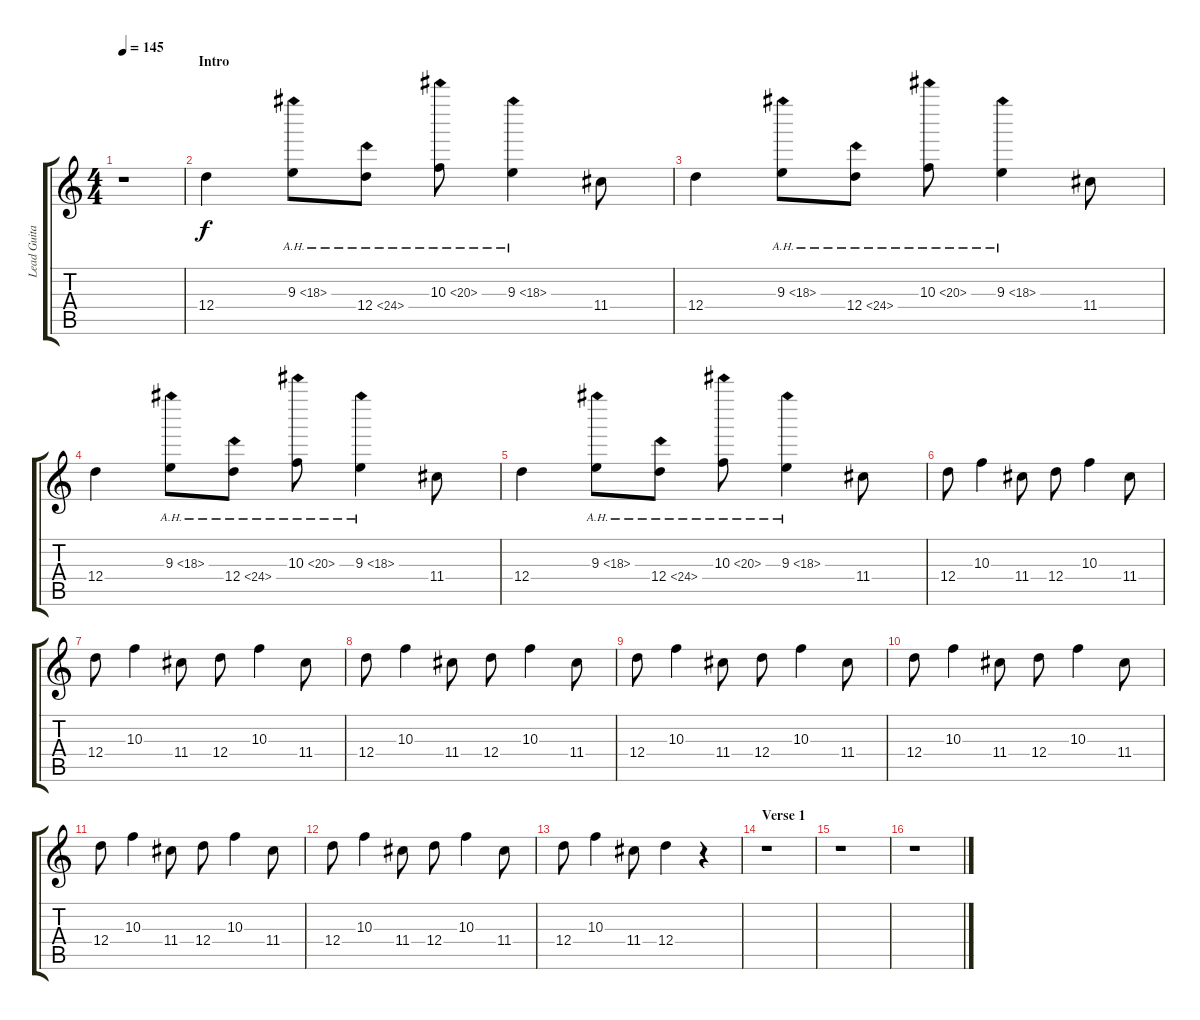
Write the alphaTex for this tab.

\track ("Lead Guitar" "Lead Guita") {instrument distortionguitar}
\staff {score tabs}
\tuning (E4 B3 G3 D3 A2 E2) {hide}
\ts (4 4)
\tempo 145
\clef g2
\ks c
r.1{dy f instrument distortionguitar} |
\section ("" "Intro")
12.4.4 9.3{ah 9}.8 12.4{ah 12}.8 10.3{ah 10}.8 9.3{ah 9}.4 11.4.8 |
12.4.4 9.3{ah 9}.8 12.4{ah 12}.8 10.3{ah 10}.8 9.3{ah 9}.4 11.4.8 |
12.4.4 9.3{ah 9}.8 12.4{ah 12}.8 10.3{ah 10}.8 9.3{ah 9}.4 11.4.8 |
12.4.4 9.3{ah 9}.8 12.4{ah 12}.8 10.3{ah 10}.8 9.3{ah 9}.4 11.4.8 |
12.4.8 10.3.4 11.4.8 12.4.8 10.3.4 11.4.8 |
12.4.8 10.3.4 11.4.8 12.4.8 10.3.4 11.4.8 |
12.4.8 10.3.4 11.4.8 12.4.8 10.3.4 11.4.8 |
12.4.8 10.3.4 11.4.8 12.4.8 10.3.4 11.4.8 |
12.4.8 10.3.4 11.4.8 12.4.8 10.3.4 11.4.8 |
12.4.8 10.3.4 11.4.8 12.4.8 10.3.4 11.4.8 |
12.4.8 10.3.4 11.4.8 12.4.8 10.3.4 11.4.8 |
12.4.8 10.3.4 11.4.8 12.4.4 r.4 |
\section ("" "Verse 1")
r.1 |
r.1 |
r.1
